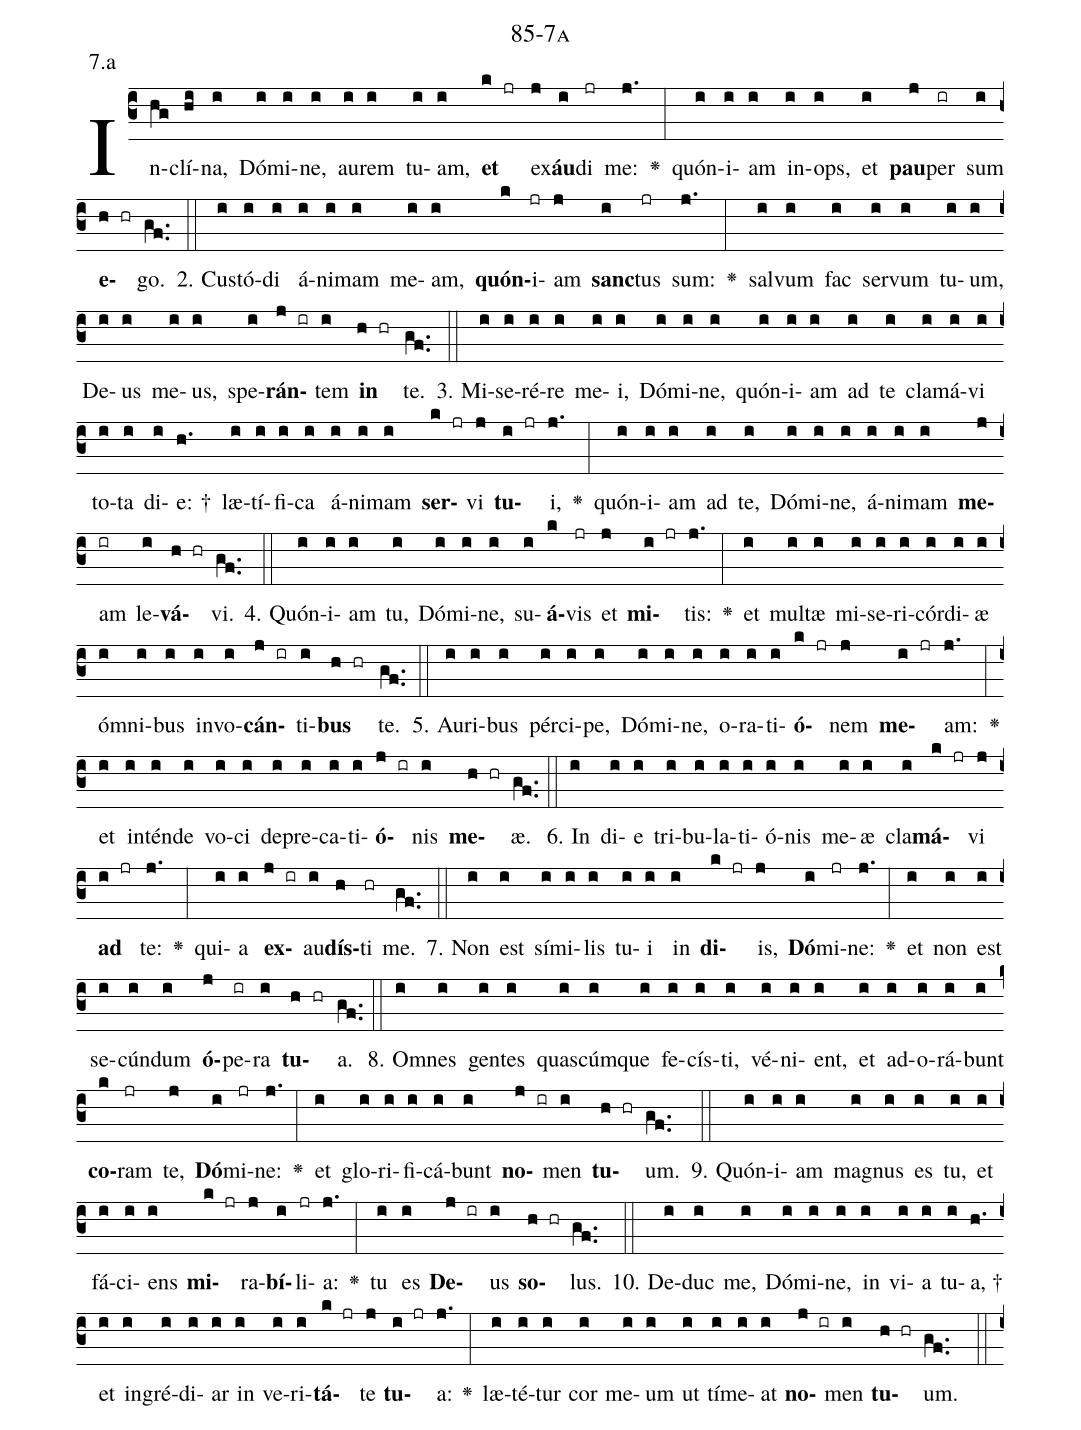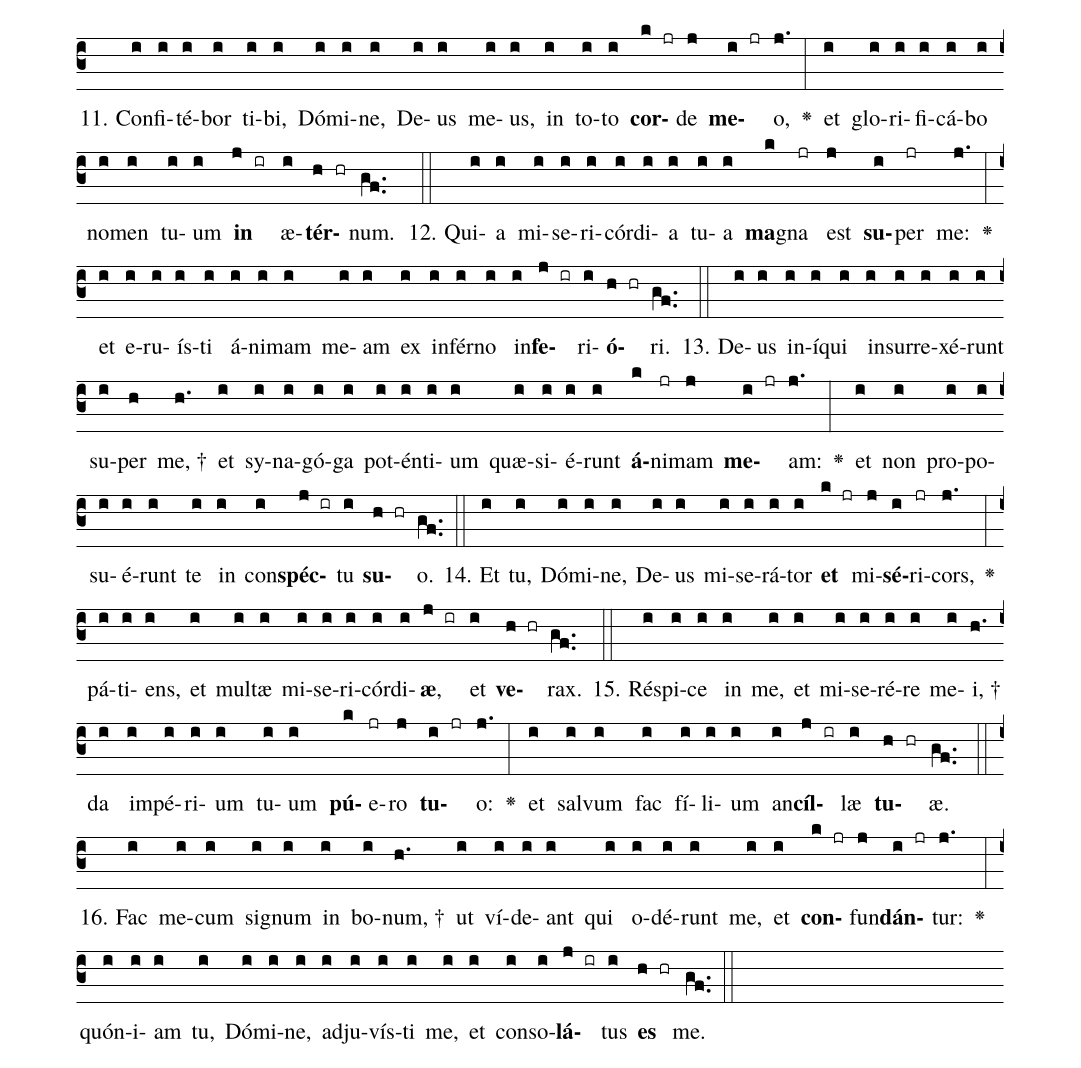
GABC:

name: 85-7a;
annotation: 7.a;
%%
(c3)In(hg)clí(hi)na,(i) Dó(i)mi(i)ne,(i) au(i)rem(i) tu(i)am,(i) <b>et</b>(k jr) ex(j)<b>áu</b>(i)di(jr) me:(j.) <v>\greheightstar</v>(:) quón(i)i(i)am(i) in(i)ops,(i) et(i) <b>pau</b>(j)per(ir) sum(i) <b>e</b>(h hr)go.(gf..) (::)
2. Cus(i)tó(i)di(i) á(i)ni(i)mam(i) me(i)am,(i) <b>quón</b>(k)i(jr)am(j) <b>sanc</b>(i)tus(jr) sum:(j.) <v>\greheightstar</v>(:) sal(i)vum(i) fac(i) ser(i)vum(i) tu(i)um,(i) De(i)us(i) me(i)us,(i) spe(i)<b>rán</b>(j ir)tem(i) <b>in</b>(h hr) te.(gf..) (::)
3. Mi(i)se(i)ré(i)re(i) me(i)i,(i) Dó(i)mi(i)ne,(i) quón(i)i(i)am(i) ad(i) te(i) cla(i)má(i)vi(i) to(i)ta(i) di(i)e: †(h.) læ(i)tí(i)fi(i)ca(i) á(i)ni(i)mam(i) <b>ser</b>(k jr)vi(j) <b>tu</b>(i jr)i,(j.) <v>\greheightstar</v>(:) quón(i)i(i)am(i) ad(i) te,(i) Dó(i)mi(i)ne,(i) á(i)ni(i)mam(i) <b>me</b>(j)am(ir) le(i)<b>vá</b>(h hr)vi.(gf..) (::)
4. Quón(i)i(i)am(i) tu,(i) Dó(i)mi(i)ne,(i) su(i)<b>á</b>(k)vis(jr) et(j) <b>mi</b>(i jr)tis:(j.) <v>\greheightstar</v>(:) et(i) mul(i)tæ(i) mi(i)se(i)ri(i)cór(i)di(i)æ(i) óm(i)ni(i)bus(i) in(i)vo(i)<b>cán</b>(j ir)ti(i)<b>bus</b>(h hr) te.(gf..) (::)
5. Au(i)ri(i)bus(i) pér(i)ci(i)pe,(i) Dó(i)mi(i)ne,(i) o(i)ra(i)ti(i)<b>ó</b>(k jr)nem(j) <b>me</b>(i jr)am:(j.) <v>\greheightstar</v>(:) et(i) in(i)tén(i)de(i) vo(i)ci(i) de(i)pre(i)ca(i)ti(i)<b>ó</b>(j ir)nis(i) <b>me</b>(h hr)æ.(gf..) (::)
6. In(i) di(i)e(i) tri(i)bu(i)la(i)ti(i)ó(i)nis(i) me(i)æ(i) cla(i)<b>má</b>(k jr)vi(j) <b>ad</b>(i jr) te:(j.) <v>\greheightstar</v>(:) qui(i)a(i) <b>ex</b>(j ir)au(i)<b>dís</b>(h)ti(hr) me.(gf..) (::)
7. Non(i) est(i) sí(i)mi(i)lis(i) tu(i)i(i) in(i) <b>di</b>(k jr)is,(j) <b>Dó</b>(i)mi(jr)ne:(j.) <v>\greheightstar</v>(:) et(i) non(i) est(i) se(i)cún(i)dum(i) <b>ó</b>(j)pe(ir)ra(i) <b>tu</b>(h hr)a.(gf..) (::)
8. Om(i)nes(i) gen(i)tes(i) quas(i)cúm(i)que(i) fe(i)cís(i)ti,(i) vé(i)ni(i)ent,(i) et(i) ad(i)o(i)rá(i)bunt(i) <b>co</b>(k)ram(jr) te,(j) <b>Dó</b>(i)mi(jr)ne:(j.) <v>\greheightstar</v>(:) et(i) glo(i)ri(i)fi(i)cá(i)bunt(i) <b>no</b>(j ir)men(i) <b>tu</b>(h hr)um.(gf..) (::)
9. Quón(i)i(i)am(i) ma(i)gnus(i) es(i) tu,(i) et(i) fá(i)ci(i)ens(i) <b>mi</b>(k jr)ra(j)<b>bí</b>(i)li(jr)a:(j.) <v>\greheightstar</v>(:) tu(i) es(i) <b>De</b>(j ir)us(i) <b>so</b>(h hr)lus.(gf..) (::)
10. De(i)duc(i) me,(i) Dó(i)mi(i)ne,(i) in(i) vi(i)a(i) tu(i)a, †(h.) et(i) in(i)gré(i)di(i)ar(i) in(i) ve(i)ri(i)<b>tá</b>(k jr)te(j) <b>tu</b>(i jr)a:(j.) <v>\greheightstar</v>(:) læ(i)té(i)tur(i) cor(i) me(i)um(i) ut(i) tí(i)me(i)at(i) <b>no</b>(j ir)men(i) <b>tu</b>(h hr)um.(gf..) (::)
11. Con(i)fi(i)té(i)bor(i) ti(i)bi,(i) Dó(i)mi(i)ne,(i) De(i)us(i) me(i)us,(i) in(i) to(i)to(i) <b>cor</b>(k jr)de(j) <b>me</b>(i jr)o,(j.) <v>\greheightstar</v>(:) et(i) glo(i)ri(i)fi(i)cá(i)bo(i) no(i)men(i) tu(i)um(i) <b>in</b>(j ir) æ(i)<b>tér</b>(h hr)num.(gf..) (::)
12. Qui(i)a(i) mi(i)se(i)ri(i)cór(i)di(i)a(i) tu(i)a(i) <b>ma</b>(k)gna(jr) est(j) <b>su</b>(i)per(jr) me:(j.) <v>\greheightstar</v>(:) et(i) e(i)ru(i)ís(i)ti(i) á(i)ni(i)mam(i) me(i)am(i) ex(i) in(i)fér(i)no(i) in(i)<b>fe</b>(j ir)ri(i)<b>ó</b>(h hr)ri.(gf..) (::)
13. De(i)us(i) in(i)í(i)qui(i) in(i)sur(i)re(i)xé(i)runt(i) su(i)per(h) me, †(h.) et(i) sy(i)na(i)gó(i)ga(i) pot(i)én(i)ti(i)um(i) quæ(i)si(i)é(i)runt(i) <b>á</b>(k)ni(jr)mam(j) <b>me</b>(i jr)am:(j.) <v>\greheightstar</v>(:) et(i) non(i) pro(i)po(i)su(i)é(i)runt(i) te(i) in(i) con(i)<b>spéc</b>(j ir)tu(i) <b>su</b>(h hr)o.(gf..) (::)
14. Et(i) tu,(i) Dó(i)mi(i)ne,(i) De(i)us(i) mi(i)se(i)rá(i)tor(i) <b>et</b>(k jr) mi(j)<b>sé</b>(i)ri(jr)cors,(j.) <v>\greheightstar</v>(:) pá(i)ti(i)ens,(i) et(i) mul(i)tæ(i) mi(i)se(i)ri(i)cór(i)di(i)<b>æ</b>,(j ir) et(i) <b>ve</b>(h hr)rax.(gf..) (::)
15. Ré(i)spi(i)ce(i) in(i) me,(i) et(i) mi(i)se(i)ré(i)re(i) me(i)i, †(h.) da(i) im(i)pé(i)ri(i)um(i) tu(i)um(i) <b>pú</b>(k)e(jr)ro(j) <b>tu</b>(i jr)o:(j.) <v>\greheightstar</v>(:) et(i) sal(i)vum(i) fac(i) fí(i)li(i)um(i) an(i)<b>cíl</b>(j ir)læ(i) <b>tu</b>(h hr)æ.(gf..) (::)
16. Fac(i) me(i)cum(i) si(i)gnum(i) in(i) bo(i)num, †(h.) ut(i) ví(i)de(i)ant(i) qui(i) o(i)dé(i)runt(i) me,(i) et(i) <b>con</b>(k jr)fun(j)<b>dán</b>(i jr)tur:(j.) <v>\greheightstar</v>(:) quón(i)i(i)am(i) tu,(i) Dó(i)mi(i)ne,(i) ad(i)ju(i)vís(i)ti(i) me,(i) et(i) con(i)so(i)<b>lá</b>(j ir)tus(i) <b>es</b>(h hr) me.(gf..) (::)
